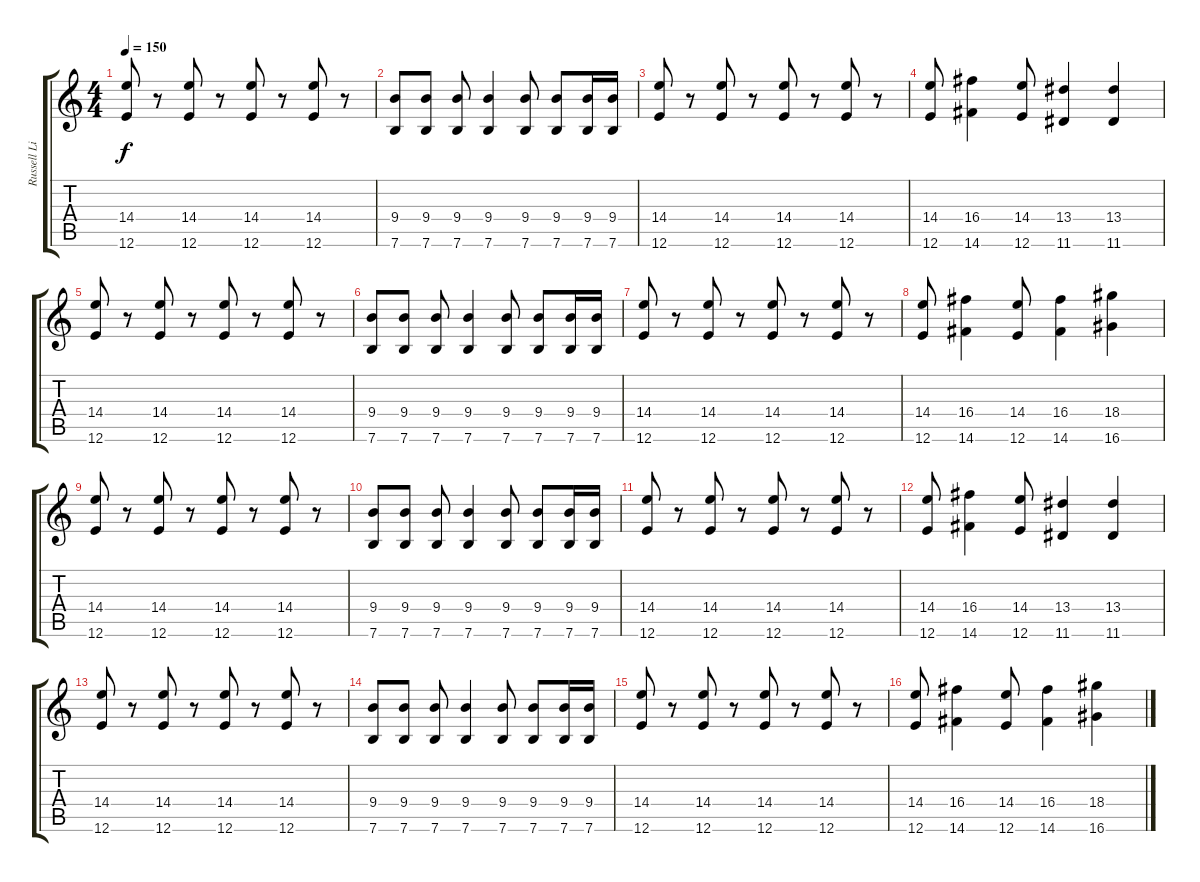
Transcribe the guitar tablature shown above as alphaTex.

\track ("Russell Lissack" "Russell Li") {instrument electricguitarclean}
\staff {score tabs}
\tuning (E4 B3 G3 D3 A2 E2) {hide}
\ts (4 4)
\tempo 150
\clef g2
\ks c
(14.4 12.6).8{dy f} r.8 (14.4 12.6).8 r.8 (14.4 12.6).8 r.8 (14.4 12.6).8 r.8 |
(9.4 7.6).8 (9.4 7.6).8 (9.4 7.6).8 (9.4 7.6).4 (9.4 7.6).8 (9.4 7.6).8 (9.4 7.6).16 (9.4 7.6).16 |
(14.4 12.6).8 r.8 (14.4 12.6).8 r.8 (14.4 12.6).8 r.8 (14.4 12.6).8 r.8 |
(14.4 12.6).8 (16.4 14.6).4 (14.4 12.6).8 (13.4 11.6).4 (13.4 11.6).4 |
(14.4 12.6).8 r.8 (14.4 12.6).8 r.8 (14.4 12.6).8 r.8 (14.4 12.6).8 r.8 |
(9.4 7.6).8 (9.4 7.6).8 (9.4 7.6).8 (9.4 7.6).4 (9.4 7.6).8 (9.4 7.6).8 (9.4 7.6).16 (9.4 7.6).16 |
(14.4 12.6).8 r.8 (14.4 12.6).8 r.8 (14.4 12.6).8 r.8 (14.4 12.6).8 r.8 |
(14.4 12.6).8 (16.4 14.6).4 (14.4 12.6).8 (16.4 14.6).4 (18.4 16.6).4 |
(14.4 12.6).8 r.8 (14.4 12.6).8 r.8 (14.4 12.6).8 r.8 (14.4 12.6).8 r.8 |
(9.4 7.6).8 (9.4 7.6).8 (9.4 7.6).8 (9.4 7.6).4 (9.4 7.6).8 (9.4 7.6).8 (9.4 7.6).16 (9.4 7.6).16 |
(14.4 12.6).8 r.8 (14.4 12.6).8 r.8 (14.4 12.6).8 r.8 (14.4 12.6).8 r.8 |
(14.4 12.6).8 (16.4 14.6).4 (14.4 12.6).8 (13.4 11.6).4 (13.4 11.6).4 |
(14.4 12.6).8 r.8 (14.4 12.6).8 r.8 (14.4 12.6).8 r.8 (14.4 12.6).8 r.8 |
(9.4 7.6).8 (9.4 7.6).8 (9.4 7.6).8 (9.4 7.6).4 (9.4 7.6).8 (9.4 7.6).8 (9.4 7.6).16 (9.4 7.6).16 |
(14.4 12.6).8 r.8 (14.4 12.6).8 r.8 (14.4 12.6).8 r.8 (14.4 12.6).8 r.8 |
(14.4 12.6).8 (16.4 14.6).4 (14.4 12.6).8 (16.4 14.6).4 (18.4 16.6).4
